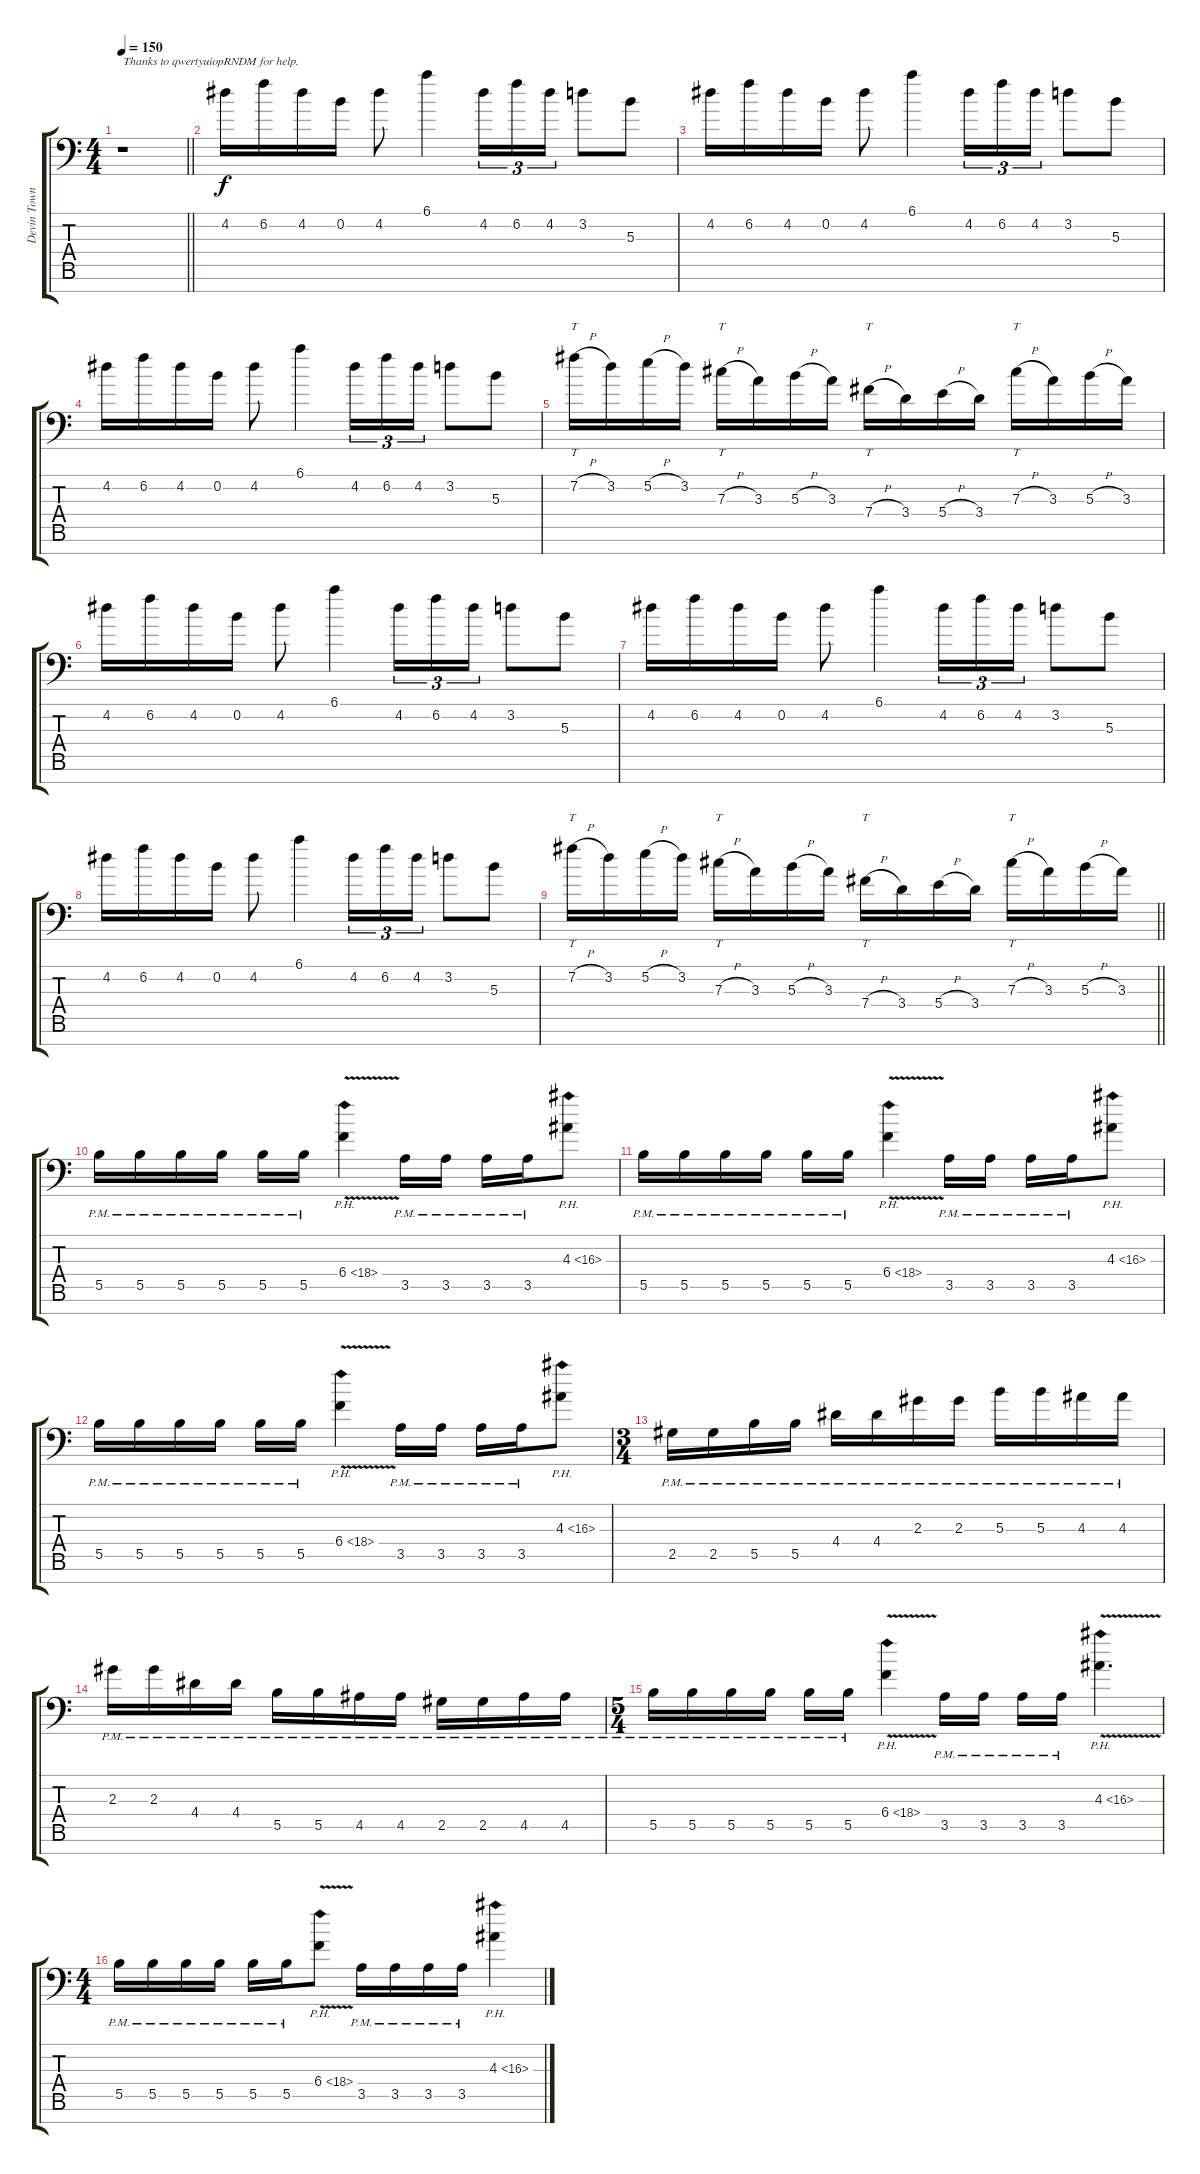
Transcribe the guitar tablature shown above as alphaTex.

\track ("Devin Townsend" "Devin Town") {instrument distortionguitar}
\staff {score tabs}
\tuning (Eb4 B3 Gb3 B2 Gb2 B1 Gb1) {hide}
\ts (4 4)
\tempo 150
\clef f4
\barLineRight lightlight
\ks c
r.1{txt "Thanks to qwertyuiopRNDM for help." dy f instrument distortionguitar} |
4.2.16 6.2.16 4.2.16 0.2.16 4.2.8 6.1.4 4.2.16{tu (3 2)} 6.2.16{tu (3 2)} 4.2.16{tu (3 2)} 3.2.8 5.3.8 |
4.2.16 6.2.16 4.2.16 0.2.16 4.2.8 6.1.4 4.2.16{tu (3 2)} 6.2.16{tu (3 2)} 4.2.16{tu (3 2)} 3.2.8 5.3.8 |
4.2.16 6.2.16 4.2.16 0.2.16 4.2.8 6.1.4 4.2.16{tu (3 2)} 6.2.16{tu (3 2)} 4.2.16{tu (3 2)} 3.2.8 5.3.8 |
7.2{h}.16{tt} 3.2.16 5.2{h}.16 3.2.16 7.3{h}.16{tt} 3.3.16 5.3{h}.16 3.3.16 7.4{h}.16{tt} 3.4.16 5.4{h}.16 3.4.16 7.3{h}.16{tt} 3.3.16 5.3{h}.16 3.3.16 |
4.2.16 6.2.16 4.2.16 0.2.16 4.2.8 6.1.4 4.2.16{tu (3 2)} 6.2.16{tu (3 2)} 4.2.16{tu (3 2)} 3.2.8 5.3.8 |
4.2.16 6.2.16 4.2.16 0.2.16 4.2.8 6.1.4 4.2.16{tu (3 2)} 6.2.16{tu (3 2)} 4.2.16{tu (3 2)} 3.2.8 5.3.8 |
4.2.16 6.2.16 4.2.16 0.2.16 4.2.8 6.1.4 4.2.16{tu (3 2)} 6.2.16{tu (3 2)} 4.2.16{tu (3 2)} 3.2.8 5.3.8 |
\barLineRight lightlight
7.2{h}.16{tt} 3.2.16 5.2{h}.16 3.2.16 7.3{h}.16{tt} 3.3.16 5.3{h}.16 3.3.16 7.4{h}.16{tt} 3.4.16 5.4{h}.16 3.4.16 7.3{h}.16{tt} 3.3.16 5.3{h}.16 3.3.16 |
5.5{pm}.16 5.5{pm}.16 5.5{pm}.16 5.5{pm}.16 5.5{pm}.16 5.5{pm}.16 6.4{ph 12 v}.4 3.5{pm}.16 3.5{pm}.16 3.5{pm}.16 3.5{pm}.16 4.3{ph 12}.8 |
5.5{pm}.16 5.5{pm}.16 5.5{pm}.16 5.5{pm}.16 5.5{pm}.16 5.5{pm}.16 6.4{ph 12 v}.4 3.5{pm}.16 3.5{pm}.16 3.5{pm}.16 3.5{pm}.16 4.3{ph 12}.8 |
5.5{pm}.16 5.5{pm}.16 5.5{pm}.16 5.5{pm}.16 5.5{pm}.16 5.5{pm}.16 6.4{ph 12 v}.4 3.5{pm}.16 3.5{pm}.16 3.5{pm}.16 3.5{pm}.16 4.3{ph 12}.8 |
\ts (3 4)
2.5{pm}.16 2.5{pm}.16 5.5{pm}.16 5.5{pm}.16 4.4{pm}.16 4.4{pm}.16 2.3{pm}.16 2.3{pm}.16 5.3{pm}.16 5.3{pm}.16 4.3{pm}.16 4.3{pm}.16 |
2.3{pm}.16 2.3{pm}.16 4.4{pm}.16 4.4{pm}.16 5.5{pm}.16 5.5{pm}.16 4.5{pm}.16 4.5{pm}.16 2.5{pm}.16 2.5{pm}.16 4.5{pm}.16 4.5{pm}.16 |
\ts (5 4)
5.5{pm}.16 5.5{pm}.16 5.5{pm}.16 5.5{pm}.16 5.5{pm}.16 5.5{pm}.16 6.4{ph 12 v}.4 3.5{pm}.16 3.5{pm}.16 3.5{pm}.16 3.5{pm}.16 4.3{ph 12 v}.4{d} |
\ts (4 4)
5.5{pm}.16 5.5{pm}.16 5.5{pm}.16 5.5{pm}.16 5.5{pm}.16 5.5{pm}.16 6.4{ph 12 v}.8 3.5{pm}.16 3.5{pm}.16 3.5{pm}.16 3.5{pm}.16 4.3{ph 12}.4
